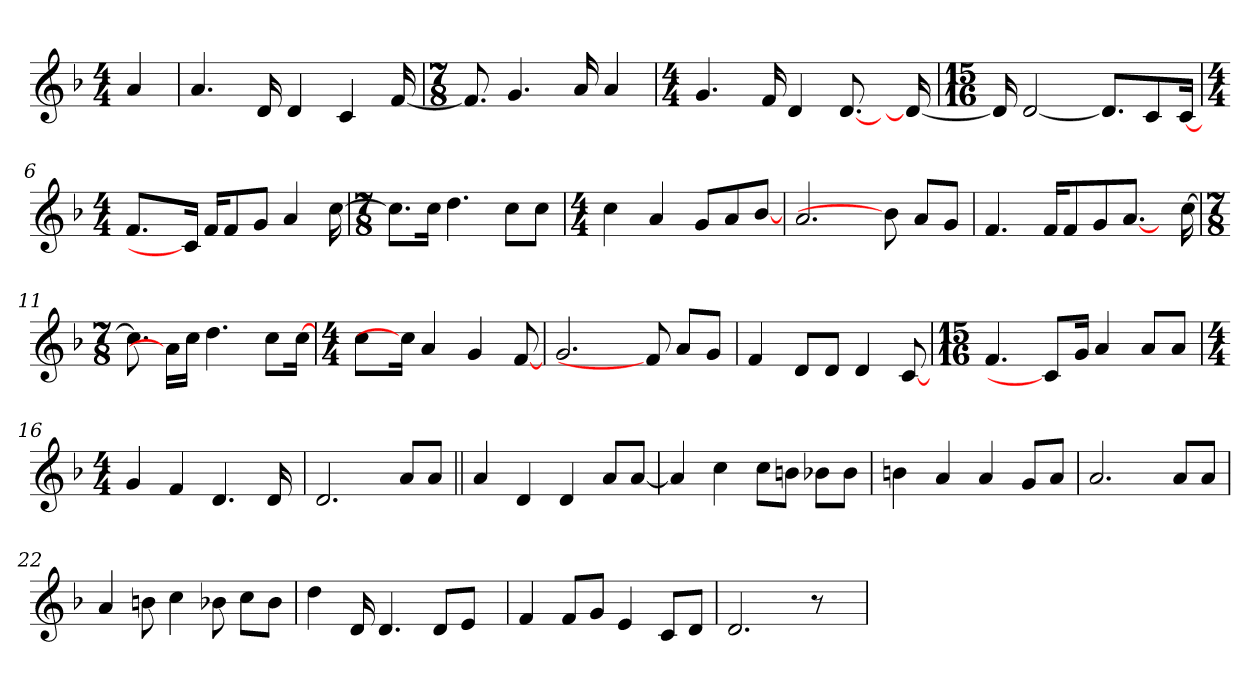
**kern
*part1
*staff1
*clefG2
*k[b-]
*d:
*M4/4
=1
4a/
=2
4.a/
16d/
4d/
4c/
[16f/
=3
*M7/8
8.f/]
4.g/
16a/
4a/
=4
*M4/4
4.g/
16f/
4d/
[8.d/
16ryy
16d/_
=5
*M15/16
16d/]
[2d/
8.d/L]
8c/
[16c/J
=6
*M4/4
4.f/
16c/J]
16f/KL
8f/
8g/J
4a/
[16cc\
!!LO:LB:g=z
=7
*M7/8
8.cc\L]
16cc\Jk
4.dd\
8cc\L
8cc\J
=8
*M4/4
4cc\
4a/
8g/L
8a/
[8b-/J
=9
2.a/
8b-\]
8a/L
8g/J
=10
4.f/
16f/KL
8f/
8g/
[8.a/J
16ryy
[16cc\
=11
*M7/8
8.cc\]
16a\LL]
16cc\JJ
4.dd\
8cc\L
[16cc\J
=12
*M4/4
4cc\
16cc\J]
4a/
4g/
[8f/
!!LO:LB:g=z
=13
2.g/
8f/]
8a/L
8g/J
=14
4f/
8d/L
8d/J
4d/
[8c/
=15
*M15/16
4.f/
8c/L]
16g/Jk
4a/
8a/L
8a/J
=16
*M4/4
4g/
4f/
4.d/
16d/
16ryy
=17
2.d/
8a/L
8a/J
=18||
4a/
4d/
4d/
8a/L
[8a/J
!!LO:LB:g=z
=19
4a/]
4cc\
8cc\L
8bn\J
8b-X\L
8b-\J
=20
4bn\
4a/
4a/
8g/L
8a/J
=21
2.a/
8a/L
8a/J
=22
4a/
8bn\
4cc\
8b-X\
8cc\L
8b-\J
=23
4dd\
16d/
4.d/
8d/L
8e/J
16ryy
=24
4f/
8f/L
8g/J
4e/
8c/L
8d/J
=25
2.d/
8r
8ryy
=
*-
